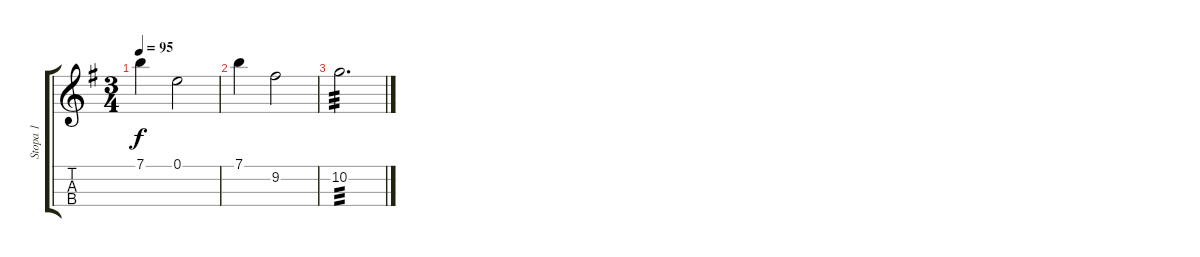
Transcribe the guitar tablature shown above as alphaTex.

\track ("Stopa 1" "Stopa 1") {instrument acousticguitarsteel}
\staff {score tabs}
\tuning (E4 A3 D3 G2) {hide}
\ts (3 4)
\tempo 95
\clef g2
\ks g
7.1.4{dy f} 0.1.2 |
7.1.4 9.2.2 |
10.2.2{d tp 3}
